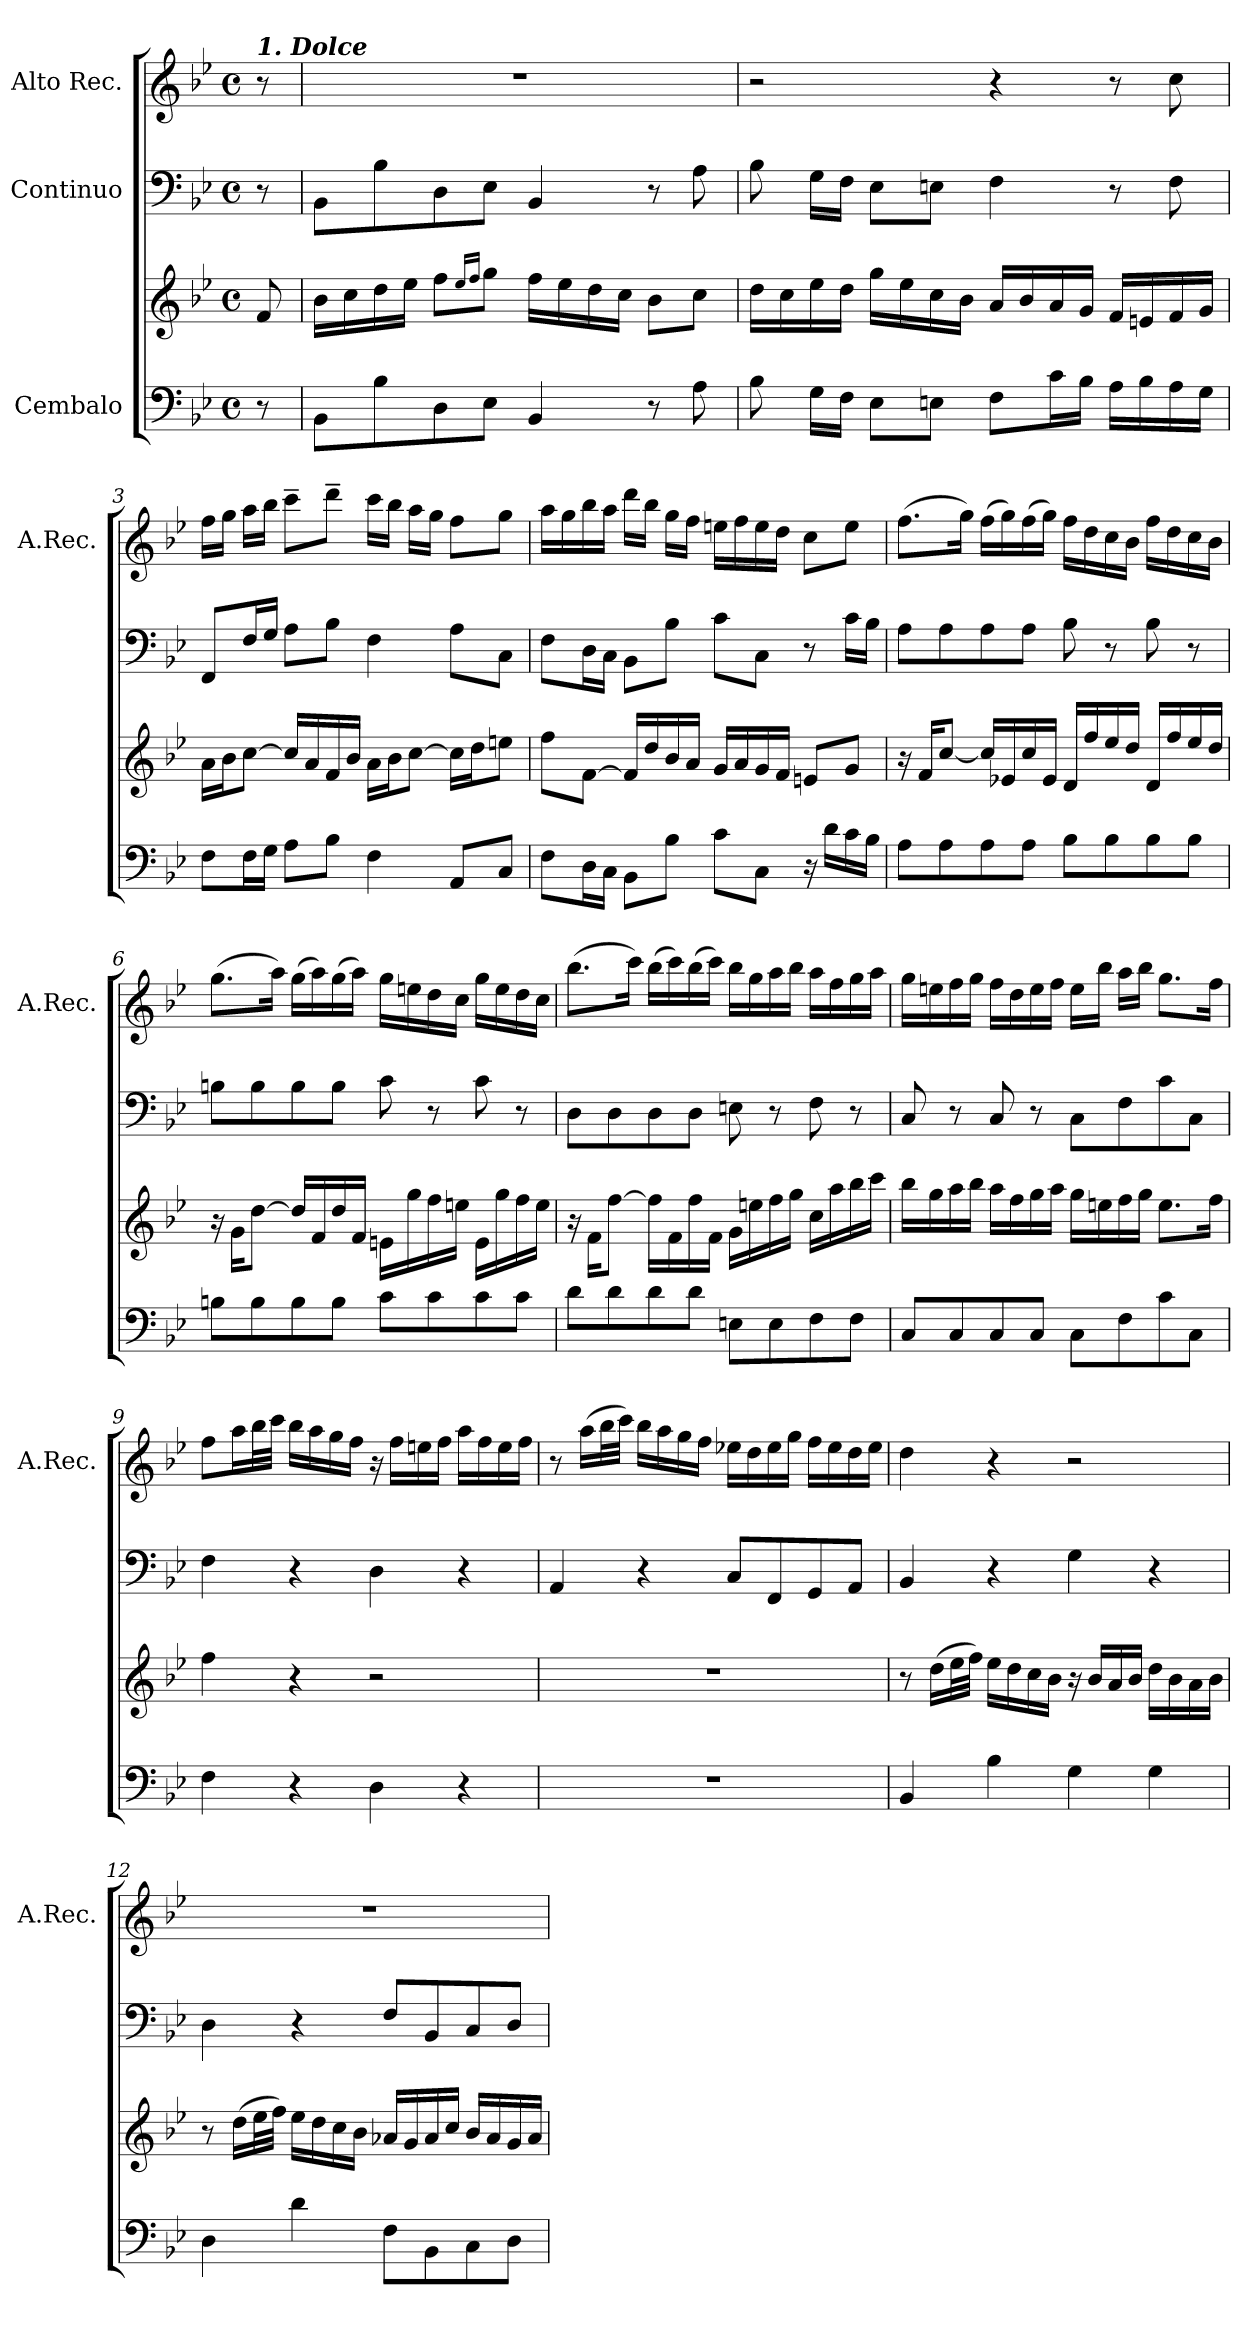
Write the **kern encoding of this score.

**kern	**kern	**kern	**kern
*part3	*part3	*part2	*part1
*staff4	*staff3	*staff2	*staff1
*I"Cembalo	*	*I"Continuo	*I"Alto Rec.
*	*	*	*I'A.Rec.
*clefF4	*clefG2	*clefF4	*clefG2
*k[b-e-]	*k[b-e-]	*k[b-e-]	*k[b-e-]
*M4/4	*M4/4	*M4/4	*M4/4
*met(c)	*met(c)	*met(c)	*met(c)
*MM60	*MM60	*MM60	*MM60
=	=	=	=
!	!	!	!LO:TX:a:Bi:t=1. Dolce
8r	8f/	8r	8r
=1	=1	=1	=1
8BB-\L	16b-\LL	8BB-\L	1r
.	16cc\	.	.
8B-\	16dd\	8B-\	.
.	16ee-\JJ	.	.
8D\	8ff\L	8D\	.
.	16qee-/LL	.	.
.	16qff/JJ	.	.
8E-\J	8gg\J	8E-\J	.
4BB-/	16ff\LL	4BB-/	.
.	16ee-\	.	.
.	16dd\	.	.
.	16cc\JJ	.	.
8r	8b-\L	8r	.
8A\	8cc\J	8A\	.
=2	=2	=2	=2
8B-\	16dd\LL	8B-\	2r
.	16cc\	.	.
16G\LL	16ee-\	16G\LL	.
16F\JJ	16dd\JJ	16F\JJ	.
8E-\L	16gg\LL	8E-\L	.
.	16ee-\	.	.
8En\J	16cc\	8En\J	.
.	16b-\JJ	.	.
8F\L	16a/LL	4F\	4r
.	16b-/	.	.
16c\L	16a/	.	.
16B-\JJ	16g/JJ	.	.
16A\LL	16f/LL	8r	8r
16B-\	16en/	.	.
16A\	16f/	8F\	8cc\
16G\JJ	16g/JJ	.	.
=3	=3	=3	=3
8F\L	16a\LL	8FF/L	16ff\LL
.	16b-\J	.	16gg\JJ
16F\L	[8cc\J	16F/L	16aa\LL
16G\JJ	.	16G/JJ	16bb-\JJ
8A\L	16cc/LL]	8A\L	8ccc~\L
.	16a/	.	.
8B-\J	16f/	8B-\J	8ddd~\J
.	16b-/JJ	.	.
4F\	16a\LL	4F\	16ccc\LL
.	16b-\J	.	16bb-\JJ
.	[8cc\J	.	16aa\LL
.	.	.	16gg\JJ
8AA/L	16cc\LL]	8A\L	8ff\L
.	16dd\J	.	.
8C/J	8een\J	8C\J	8gg\J
!!LO:LB:g=z
=4	=4	=4	=4
8F\L	8ff\L	8F\L	16aa\LL
.	.	.	16gg\
16D\L	[8f\J	16D\L	16bb-\
16C\JJ	.	16C\JJ	16aa\JJ
8BB-\L	16f/LL]	8BB-\L	16ddd\LL
.	16dd/	.	16bb-\JJ
8B-\J	16b-/	8B-\J	16gg\LL
.	16a/JJ	.	16ff\JJ
8c\L	16g/LL	8c\L	16een\LL
.	16a/	.	16ff\
8C\J	16g/	8C\J	16ee\
.	16f/JJ	.	16dd\JJ
16r	8en/L	8r	8cc\L
16d\LL	.	.	.
16c\	8g/J	16c\LL	8ee\J
16B-\JJ	.	16B-\JJ	.
=5	=5	=5	=5
8A\L	16r	8A\L	(>8.ff\L
.	16f/KL	.	.
8A\	[8cc/J	8A\	.
.	.	.	16gg\Jk)
8A\	16cc/LL]	8A\	(>16ff\LL
.	16e-X/	.	16gg\)
8A\J	16cc/	8A\J	(>16ff\
.	16e-/JJ	.	16gg\JJ)
8B-\L	16d/LL	8B-\	16ff\LL
.	16ff/	.	16dd\
8B-\	16ee-/	8r	16cc\
.	16dd/JJ	.	16b-\JJ
8B-\	16d/LL	8B-\	16ff\LL
.	16ff/	.	16dd\
8B-\J	16ee-/	8r	16cc\
.	16dd/JJ	.	16b-\JJ
=6	=6	=6	=6
8Bn\L	16r	8Bn\L	(>8.gg\L
.	16g\KL	.	.
8B\	[8dd\J	8B\	.
.	.	.	16aa\Jk)
8B\	16dd/LL]	8B\	(>16gg\LL
.	16f/	.	16aa\)
8B\J	16dd/	8B\J	(>16gg\
.	16f/JJ	.	16aa\JJ)
8c\L	16en\LL	8c\	16gg\LL
.	16gg\	.	16een\
8c\	16ff\	8r	16dd\
.	16een\JJ	.	16cc\JJ
8c\	16e\LL	8c\	16gg\LL
.	16gg\	.	16ee\
8c\J	16ff\	8r	16dd\
.	16ee\JJ	.	16cc\JJ
!!LO:LB:g=z
=7	=7	=7	=7
8d\L	16r	8D\L	(>8.bb-\L
.	16f\KL	.	.
8d\	[8ff\J	8D\	.
.	.	.	16ccc\Jk)
8d\	16ff\LL]	8D\	(>16bb-\LL
.	16f\	.	16ccc\)
8d\J	16ff\	8D\J	(>16bb-\
.	16f\JJ	.	16ccc\JJ)
8En\L	16g\LL	8En\	16bb-\LL
.	16een\	.	16gg\
8E\	16ff\	8r	16aa\
.	16gg\JJ	.	16bb-\JJ
8F\	16cc\LL	8F\	16aa\LL
.	16aa\	.	16ff\
8F\J	16bb-\	8r	16gg\
.	16ccc\JJ	.	16aa\JJ
=8	=8	=8	=8
8C/L	16bb-\LL	8C/	16gg\LL
.	16gg\	.	16een\
8C/	16aa\	8r	16ff\
.	16bb-\JJ	.	16gg\JJ
8C/	16aa\LL	8C/	16ff\LL
.	16ff\	.	16dd\
8C/J	16gg\	8r	16ee\
.	16aa\JJ	.	16ff\JJ
8C\L	16gg\LL	8C\L	16ee\LL
.	16een\	.	16bb-\JJ
8F\	16ff\	8F\	16aa\LL
.	16gg\JJ	.	16bb-\JJ
8c\	8.ee\L	8c\	8.gg\L
8C\J	.	8C\J	.
.	16ff\Jk	.	16ff\Jk
=9	=9	=9	=9
4F\	4ff\	4F\	8ff\L
.	.	.	16aa\L
.	.	.	32bb-\L
.	.	.	32ccc\JJJ
4r	4r	4r	16bb-\LL
.	.	.	16aa\
.	.	.	16gg\
.	.	.	16ff\JJ
4D\	2r	4D\	16r
.	.	.	16ff\LL
.	.	.	16een\
.	.	.	16ff\JJ
4r	.	4r	16aa\LL
.	.	.	16ff\
.	.	.	16ee\
.	.	.	16ff\JJ
!!LO:LB:g=z
=10	=10	=10	=10
1r	1r	4AA/	8r
.	.	.	(>16aa\LL
.	.	.	32bb-\L
.	.	.	32ccc\JJJ)
.	.	4r	16bb-\LL
.	.	.	16aa\
.	.	.	16gg\
.	.	.	16ff\JJ
.	.	8C/L	16ee-X\LL
.	.	.	16dd\
.	.	8FF/	16ee-\
.	.	.	16gg\JJ
.	.	8GG/	16ff\LL
.	.	.	16ee-\
.	.	8AA/J	16dd\
.	.	.	16ee-\JJ
=11	=11	=11	=11
4BB-/	8r	4BB-/	4dd\
.	(>16dd\LL	.	.
.	32ee-\L	.	.
.	32ff\JJJ)	.	.
4B-\	16ee-\LL	4r	4r
.	16dd\	.	.
.	16cc\	.	.
.	16b-\JJ	.	.
4G\	16r	4G\	2r
.	16b-/LL	.	.
.	16a/	.	.
.	16b-/JJ	.	.
4G\	16dd\LL	4r	.
.	16b-\	.	.
.	16a\	.	.
.	16b-\JJ	.	.
=12	=12	=12	=12
4D\	8r	4D\	1r
.	(>16dd\LL	.	.
.	32ee-\L	.	.
.	32ff\JJJ)	.	.
4d\	16ee-\LL	4r	.
.	16dd\	.	.
.	16cc\	.	.
.	16b-\JJ	.	.
8F\L	16a-X/LL	8F/L	.
.	16g/	.	.
8BB-\	16a-/	8BB-/	.
.	16cc/JJ	.	.
8C\	16b-/LL	8C/	.
.	16a-/	.	.
8D\J	16g/	8D/J	.
.	16a-/JJ	.	.
=	=	=	=
*-	*-	*-	*-
